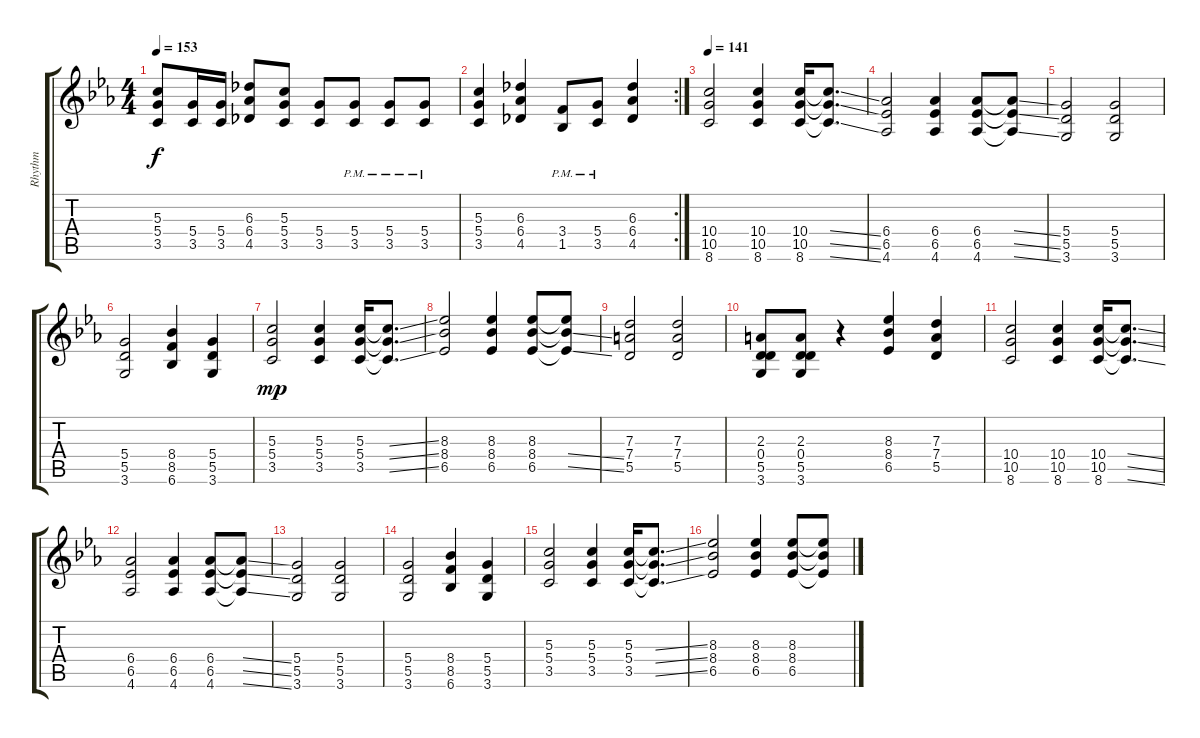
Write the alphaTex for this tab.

\track ("Rhythm" "Rhythm") {instrument distortionguitar}
\staff {score tabs}
\tuning (E4 B3 G3 D3 A2 E2) {hide}
\ts (4 4)
\tempo 153
\clef g2
\ks eb
(5.3 5.4 3.5).8{dy f} (5.4 3.5).16 (5.4 3.5).16 (6.3 6.4 4.5).8 (5.3 5.4 3.5).8 (5.4 3.5).8 (5.4{pm} 3.5{pm}).8 (5.4{pm} 3.5{pm}).8 (5.4{pm} 3.5{pm}).8 |
\rc 2
(5.3 5.4 3.5).4 (6.3 6.4 4.5).4 (3.4{pm} 1.5{pm}).8 (5.4{pm} 3.5{pm}).8 (6.3 6.4 4.5).4 |
\tempo 141
(10.4 10.5 8.6).2 (10.4 10.5 8.6).4 (10.4 10.5 8.6).16 (10.4{ss t} 10.5{ss t} 8.6{ss t}).8{d} |
(6.4 6.5 4.6).2 (6.4 6.5 4.6).4 (6.4 6.5 4.6).8 (6.4{ss t} 6.5{ss t} 4.6{ss t}).8 |
(5.4 5.5 3.6).2 (5.4 5.5 3.6).2 |
(5.4 5.5 3.6).2 (8.4 8.5 6.6).4 (5.4 5.5 3.6).4 |
(5.3 5.4 3.5).2{dy mp} (5.3 5.4 3.5).4 (5.3 5.4 3.5).16 (5.3{ss t} 5.4{ss t} 3.5{ss t}).8{d} |
(8.3 8.4 6.5).2 (8.3 8.4 6.5).4 (8.3 8.4 6.5).8 (8.3{t} 8.4{ss t} 6.5{ss t}).8 |
(7.3 7.4 5.5).2 (7.3 7.4 5.5).2 |
(2.3 0.4 5.5 3.6).8 (2.3 0.4 5.5 3.6).8 r.4 (8.3 8.4 6.5).4 (7.3 7.4 5.5).4 |
(10.4 10.5 8.6).2 (10.4 10.5 8.6).4 (10.4 10.5 8.6).16 (10.4{ss t} 10.5{ss t} 8.6{ss t}).8{d} |
(6.4 6.5 4.6).2 (6.4 6.5 4.6).4 (6.4 6.5 4.6).8 (6.4{ss t} 6.5{ss t} 4.6{ss t}).8 |
(5.4 5.5 3.6).2 (5.4 5.5 3.6).2 |
(5.4 5.5 3.6).2 (8.4 8.5 6.6).4 (5.4 5.5 3.6).4 |
(5.3 5.4 3.5).2 (5.3 5.4 3.5).4 (5.3 5.4 3.5).16 (5.3{ss t} 5.4{ss t} 3.5{ss t}).8{d} |
(8.3 8.4 6.5).2 (8.3 8.4 6.5).4 (8.3 8.4 6.5).8 (8.3{ss t} 8.4{ss t} 6.5{ss t}).8
